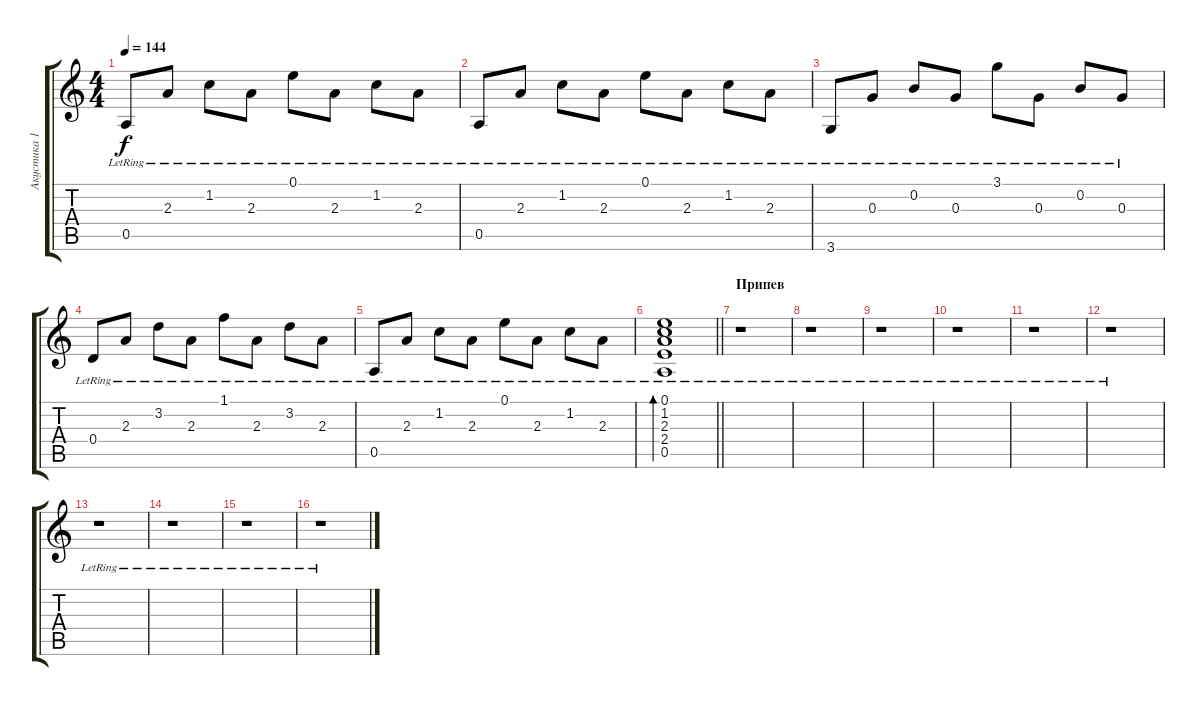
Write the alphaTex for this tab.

\track ("Акустика 1" "Акустика 1") {instrument acousticguitarsteel}
\staff {score tabs}
\tuning (E4 B3 G3 D3 A2 E2) {hide}
\ts (4 4)
\tempo 144
\clef g2
\ks c
0.5{lr}.8{dy f} 2.3{lr}.8 1.2{lr}.8 2.3{lr}.8 0.1{lr}.8 2.3{lr}.8 1.2{lr}.8 2.3{lr}.8 |
0.5{lr}.8 2.3{lr}.8 1.2{lr}.8 2.3{lr}.8 0.1{lr}.8 2.3{lr}.8 1.2{lr}.8 2.3{lr}.8 |
3.6{lr}.8 0.3{lr}.8 0.2{lr}.8 0.3{lr}.8 3.1{lr}.8 0.3{lr}.8 0.2{lr}.8 0.3{lr}.8 |
0.4{lr}.8 2.3{lr}.8 3.2{lr}.8 2.3{lr}.8 1.1{lr}.8 2.3{lr}.8 3.2{lr}.8 2.3{lr}.8 |
0.5{lr}.8 2.3{lr}.8 1.2{lr}.8 2.3{lr}.8 0.1{lr}.8 2.3{lr}.8 1.2{lr}.8 2.3{lr}.8 |
\barLineRight lightlight
(0.1 1.2 2.3 2.4 0.5{lr}).1{bd 120} |
\section ("" "Припев")
r.1 |
r.1 |
r.1 |
r.1 |
r.1 |
r.1 |
r.1 |
r.1 |
r.1 |
r.1
